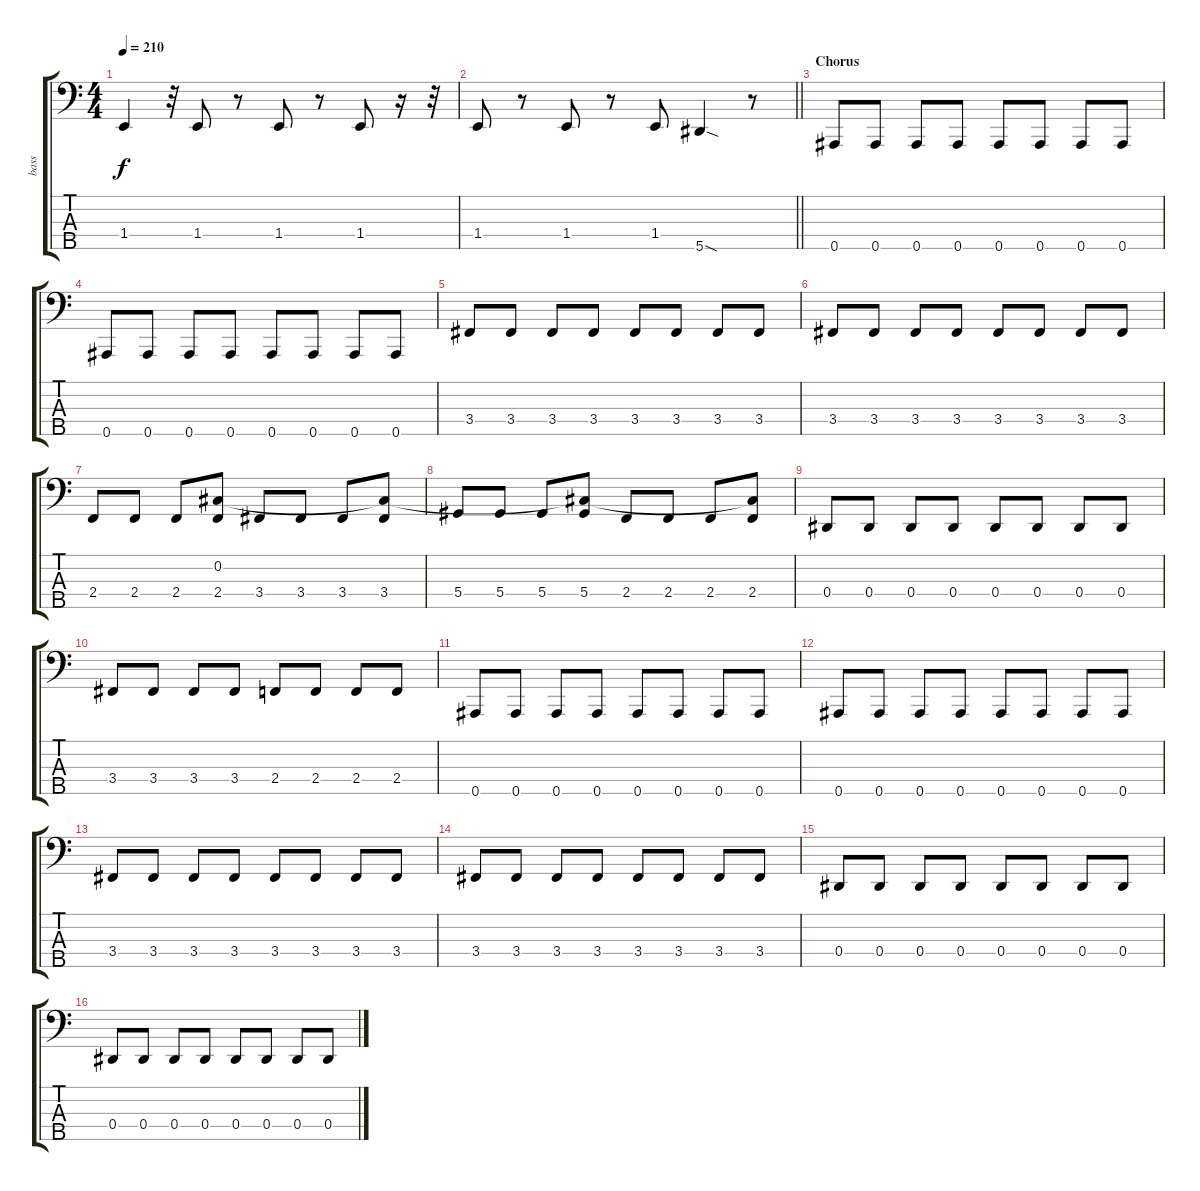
\track ("bass" "bass") {solo instrument electricbassfinger}
\staff {score tabs}
\tuning (Gb2 Db2 Ab1 Eb1 Bb0) {hide}
\ts (4 4)
\tempo 210
\clef f4
\ks c
1.4.4{dy f} r.32 1.4.8 r.8 1.4.8 r.8 1.4.8 r.16 r.32 |
\barLineRight lightlight
1.4.8 r.8 1.4.8 r.8 1.4.8 5.5{sod}.4 r.8 |
\section ("" "Chorus")
0.5.8 0.5.8 0.5.8 0.5.8 0.5.8 0.5.8 0.5.8 0.5.8 |
0.5.8 0.5.8 0.5.8 0.5.8 0.5.8 0.5.8 0.5.8 0.5.8 |
3.4.8 3.4.8 3.4.8 3.4.8 3.4.8 3.4.8 3.4.8 3.4.8 |
3.4.8 3.4.8 3.4.8 3.4.8 3.4.8 3.4.8 3.4.8 3.4.8 |
2.4.8 2.4.8 2.4.8 (0.2 2.4).8 3.4.8 3.4.8 3.4.8 (0.2{t} 3.4).8 |
5.4.8 5.4.8 5.4.8 (0.2{t} 5.4).8 2.4.8 2.4.8 2.4.8 (0.2{t} 2.4).8 |
0.4.8 0.4.8 0.4.8 0.4.8 0.4.8 0.4.8 0.4.8 0.4.8 |
3.4.8 3.4.8 3.4.8 3.4.8 2.4.8 2.4.8 2.4.8 2.4.8 |
0.5.8 0.5.8 0.5.8 0.5.8 0.5.8 0.5.8 0.5.8 0.5.8 |
0.5.8 0.5.8 0.5.8 0.5.8 0.5.8 0.5.8 0.5.8 0.5.8 |
3.4.8 3.4.8 3.4.8 3.4.8 3.4.8 3.4.8 3.4.8 3.4.8 |
3.4.8 3.4.8 3.4.8 3.4.8 3.4.8 3.4.8 3.4.8 3.4.8 |
0.4.8 0.4.8 0.4.8 0.4.8 0.4.8 0.4.8 0.4.8 0.4.8 |
0.4.8 0.4.8 0.4.8 0.4.8 0.4.8 0.4.8 0.4.8 0.4.8
